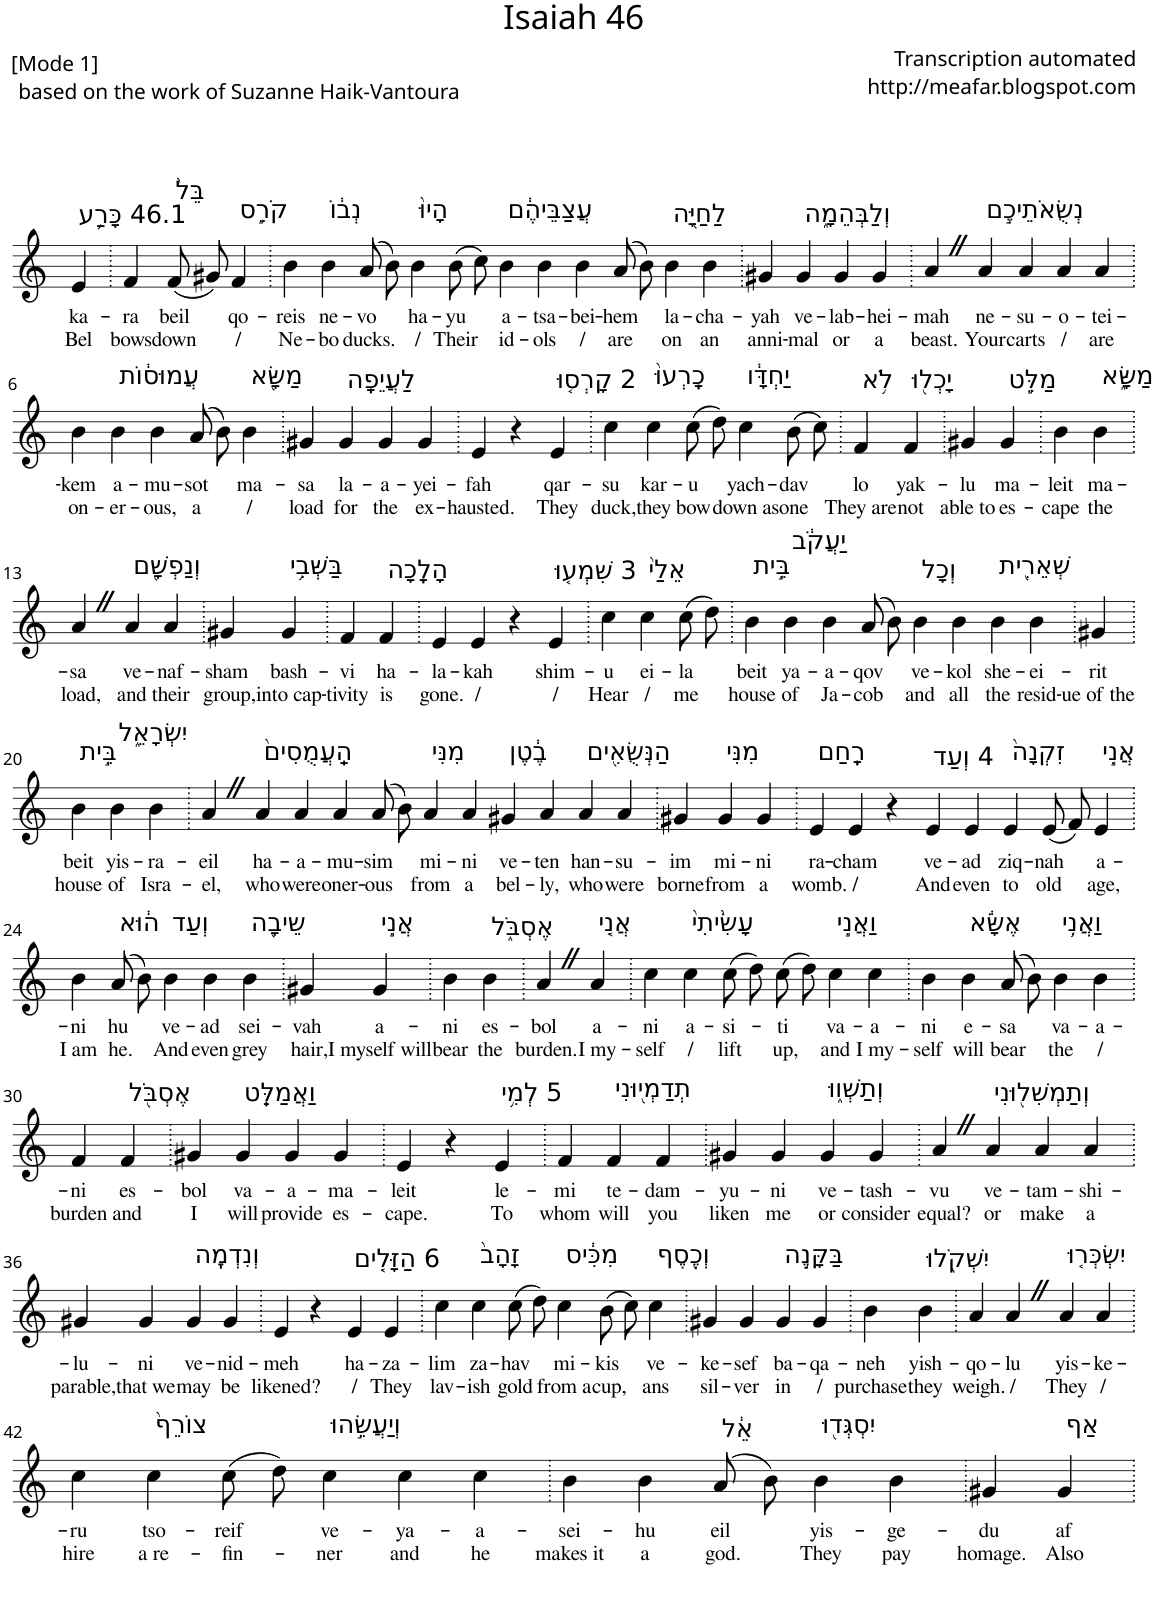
**kern	**text	**text
*part1	*part1	*part1
*staff1	*staff1	*staff1
*I"Piano	*	*
*I'Pno	*	*
*clefG2	*	*
*k[]	*	*
=1	=1	=1
!LO:TX:a:t=46.1 כָּרַ֥ע	!	!
!	!LO:LY:b	!LO:LY:b
4e/	ka-	Bel
=2.	=2.	=2.
!	!LO:LY:b	!LO:LY:b
4f/	-ra	bows
!LO:TX:a:t=בֵּל֙	!	!
!	!LO:LY:b	!LO:LY:b
(8f/	beil	down
8g#X/)	.	.
!LO:TX:a:t=קֹרֵ֣ס	!	!
!	!LO:LY:b	!LO:LY:b
4f/	qo-	/
=3.	=3.	=3.
!	!LO:LY:b	!LO:LY:b
4b\	-reis	Ne-
!LO:TX:a:t=נְב֔וֹ	!	!
!	!LO:LY:b	!LO:LY:b
4b\	ne-	-bo
!	!LO:LY:b	!LO:LY:b
(8a/	-vo	ducks.
8b\)	.	.
!LO:TX:a:t=הָיוּ֙	!	!
!	!LO:LY:b	!LO:LY:b
4b\	ha-	/
!	!LO:LY:b	!LO:LY:b
(8b\	-yu	Their
8cc\)	.	.
!LO:TX:a:t=עֲצַבֵּיהֶ֔ם	!	!
!	!LO:LY:b	!LO:LY:b
4b\	a-	id-
!	!LO:LY:b	!LO:LY:b
4b\	-tsa-	-ols
!	!LO:LY:b	!LO:LY:b
4b\	-bei-	/
!	!LO:LY:b	!LO:LY:b
(8a/	-hem	are
8b\)	.	.
!LO:TX:a:t=לַחַיָּ֖ה	!	!
!	!LO:LY:b	!LO:LY:b
4b\	la-	on
!	!LO:LY:b	!LO:LY:b
4b\	-cha-	an
=4.	=4.	=4.
!	!LO:LY:b	!LO:LY:b
4g#X/	-yah	anni-
!LO:TX:a:t=וְלַבְּהֵמָ֑ה	!	!
!	!LO:LY:b	!LO:LY:b
4g#/	ve-	-mal
!	!LO:LY:b	!LO:LY:b
4g#/	-lab-	or
!	!LO:LY:b	!LO:LY:b
4g#/	-hei-	a
=5.	=5.	=5.
!	!LO:LY:b	!LO:LY:b
4aZ/	-mah	beast.
!LO:TX:a:t=נְשֻׂאֹתֵיכֶ֣ם	!	!
!	!LO:LY:b	!LO:LY:b
4a/	ne-	Your
!	!LO:LY:b	!LO:LY:b
4a/	-su-	carts
!	!LO:LY:b	!LO:LY:b
4a/	-o-	/
!	!LO:LY:b	!LO:LY:b
4a/	-tei-	are
!!LO:LB:g=z
=6.	=6.	=6.
!	!LO:LY:b	!LO:LY:b
4b\	-kem	on-
!LO:TX:a:t=עֲמוּס֔וֹת	!	!
!	!LO:LY:b	!LO:LY:b
4b\	a-	-er-
!	!LO:LY:b	!LO:LY:b
4b\	-mu-	-ous,
!	!LO:LY:b	!LO:LY:b
(8a/	-sot	a
8b\)	.	.
!LO:TX:a:t=מַשָּׂ֖א	!	!
!	!LO:LY:b	!LO:LY:b
4b\	ma-	/
=7.	=7.	=7.
!	!LO:LY:b	!LO:LY:b
4g#X/	-sa	load
!LO:TX:a:t=לַעֲיֵפָֽה	!	!
!	!LO:LY:b	!LO:LY:b
4g#/	la-	for
!	!LO:LY:b	!LO:LY:b
4g#/	-a-	the
!	!LO:LY:b	!LO:LY:b
4g#/	-yei-	ex-
=8.	=8.	=8.
!	!LO:LY:b	!LO:LY:b
4e/	-fah	-hausted.
4r	.	.
!LO:TX:a:t=2 קָרְס֤וּ	!	!
!	!LO:LY:b	!LO:LY:b
4e/	qar-	They
=9.	=9.	=9.
!	!LO:LY:b	!LO:LY:b
4cc\	-su	duck,
!LO:TX:a:t=כָֽרְעוּ֙	!	!
!	!LO:LY:b	!LO:LY:b
4cc\	kar-	they
!	!LO:LY:b	!LO:LY:b
(8cc\	-u	bow
8dd\)	.	.
!LO:TX:a:t=יַחְדָּ֔ו	!	!
!	!LO:LY:b	!LO:LY:b
4cc\	yach-	down as
!	!LO:LY:b	!LO:LY:b
(8b\	-dav	one
8cc\)	.	.
=10.	=10.	=10.
!LO:TX:a:t=לֹ֥א	!	!
!	!LO:LY:b	!LO:LY:b
4f/	lo	They are
!LO:TX:a:t=יָכְל֖וּ	!	!
!	!LO:LY:b	!LO:LY:b
4f/	yak-	not
=11.	=11.	=11.
!	!LO:LY:b	!LO:LY:b
4g#X/	-lu	able to
!LO:TX:a:t=מַלֵּ֣ט	!	!
!	!LO:LY:b	!LO:LY:b
4g#/	ma-	es-
=12.	=12.	=12.
!	!LO:LY:b	!LO:LY:b
4b\	-leit	-cape
!LO:TX:a:t=מַשָּׂ֑א	!	!
!	!LO:LY:b	!LO:LY:b
4b\	ma-	the
!!LO:LB:g=z
=13.	=13.	=13.
!	!LO:LY:b	!LO:LY:b
4aZ/	-sa	load,
!LO:TX:a:t=וְנַפְשָׁ֖ם	!	!
!	!LO:LY:b	!LO:LY:b
4a/	ve-	and
!	!LO:LY:b	!LO:LY:b
4a/	-naf-	their
=14.	=14.	=14.
!	!LO:LY:b	!LO:LY:b
4g#X/	-sham	group,
!LO:TX:a:t=בַּשְּׁבִ֥י	!	!
!	!LO:LY:b	!LO:LY:b
4g#/	bash-	into cap-
=15.	=15.	=15.
!	!LO:LY:b	!LO:LY:b
4f/	-vi	-tivity
!LO:TX:a:t=הָלָֽכָה	!	!
!	!LO:LY:b	!LO:LY:b
4f/	ha-	is
=16.	=16.	=16.
!	!LO:LY:b	!LO:LY:b
4e/	-la-	gone.
!	!LO:LY:b	!LO:LY:b
4e/	-kah	/
4r	.	.
!LO:TX:a:t=3 שִׁמְע֤וּ	!	!
!	!LO:LY:b	!LO:LY:b
4e/	shim-	/
=17.	=17.	=17.
!	!LO:LY:b	!LO:LY:b
4cc\	-u	Hear
!LO:TX:a:t=אֵלַי֙	!	!
!	!LO:LY:b	!LO:LY:b
4cc\	ei-	/
!	!LO:LY:b	!LO:LY:b
(8cc\	-la	me
8dd\)	.	.
=18.	=18.	=18.
!LO:TX:a:t=בֵּ֣ית	!	!
!	!LO:LY:b	!LO:LY:b
4b\	beit	house
!LO:TX:a:t=יַעֲקֹ֔ב	!	!
!	!LO:LY:b	!LO:LY:b
4b\	ya-	of
!	!LO:LY:b	!LO:LY:b
4b\	-a-	Ja-
!	!LO:LY:b	!LO:LY:b
(8a/	-qov	-cob
8b\)	.	.
!LO:TX:a:t=וְכָל	!	!
!	!LO:LY:b	!LO:LY:b
4b\	ve-	and
!	!LO:LY:b	!LO:LY:b
4b\	-kol	all
!LO:TX:a:t=שְׁאֵרִ֖ית	!	!
!	!LO:LY:b	!LO:LY:b
4b\	she-	the
!	!LO:LY:b	!LO:LY:b
4b\	-ei-	resid-
=19.	=19.	=19.
!	!LO:LY:b	!LO:LY:b
4g#X/	-rit	-ue of the
!!LO:LB:g=z
=20.	=20.	=20.
!LO:TX:a:t=בֵּ֣ית	!	!
!	!LO:LY:b	!LO:LY:b
4b\	beit	house
!LO:TX:a:t=יִשְׂרָאֵ֑ל	!	!
!	!LO:LY:b	!LO:LY:b
4b\	yis-	of
!	!LO:LY:b	!LO:LY:b
4b\	-ra-	Isra-
=21.	=21.	=21.
!	!LO:LY:b	!LO:LY:b
4aZ/	-eil	-el,
!LO:TX:a:t=הַֽעֲמֻסִים֙	!	!
!	!LO:LY:b	!LO:LY:b
4a/	ha-	who
!	!LO:LY:b	!LO:LY:b
4a/	-a-	were
!	!LO:LY:b	!LO:LY:b
4a/	-mu-	oner-
!	!LO:LY:b	!LO:LY:b
(8a/	-sim	-ous
8b\)	.	.
!LO:TX:a:t=מִנִּי	!	!
!	!LO:LY:b	!LO:LY:b
4a/	mi-	from
!	!LO:LY:b	!LO:LY:b
4a/	-ni	a
!LO:TX:a:t=בֶ֔טֶן	!	!
!	!LO:LY:b	!LO:LY:b
4g#X/	ve-	bel-
!	!LO:LY:b	!LO:LY:b
4a/	-ten	-ly,
!LO:TX:a:t=הַנְּשֻׂאִ֖ים	!	!
!	!LO:LY:b	!LO:LY:b
4a/	han-	who
!	!LO:LY:b	!LO:LY:b
4a/	-su-	were
=22.	=22.	=22.
!	!LO:LY:b	!LO:LY:b
4g#X/	-im	borne
!LO:TX:a:t=מִנִּי	!	!
!	!LO:LY:b	!LO:LY:b
4g#/	mi-	from
!	!LO:LY:b	!LO:LY:b
4g#/	-ni	a
=23.	=23.	=23.
!LO:TX:a:t=רָֽחַם	!	!
!	!LO:LY:b	!LO:LY:b
4e/	ra-	womb.
!	!LO:LY:b	!LO:LY:b
4e/	-cham	/
4r	.	.
!LO:TX:a:t=4 וְעַד	!	!
!	!LO:LY:b	!LO:LY:b
4e/	ve-	And
!	!LO:LY:b	!LO:LY:b
4e/	-ad	even
!LO:TX:a:t=זִקְנָה֙	!	!
!	!LO:LY:b	!LO:LY:b
4e/	ziq-	to
!	!LO:LY:b	!LO:LY:b
(8e/	-nah	old
8f/)	.	.
!LO:TX:a:t=אֲנִ֣י	!	!
!	!LO:LY:b	!LO:LY:b
4e/	a-	age,
!!LO:LB:g=z
=24.	=24.	=24.
!	!LO:LY:b	!LO:LY:b
4b\	-ni	I am
!LO:TX:a:t=ה֔וּא	!	!
!	!LO:LY:b	!LO:LY:b
(8a/	hu	he.
8b\)	.	.
!LO:TX:a:t=וְעַד	!	!
!	!LO:LY:b	!LO:LY:b
4b\	ve-	And
!	!LO:LY:b	!LO:LY:b
4b\	-ad	even
!LO:TX:a:t=שֵיבָ֖ה	!	!
!	!LO:LY:b	!LO:LY:b
4b\	sei-	grey
=25.	=25.	=25.
!	!LO:LY:b	!LO:LY:b
4g#X/	-vah	hair,
!LO:TX:a:t=אֲנִ֣י	!	!
!	!LO:LY:b	!LO:LY:b
4g#/	a-	I myself will
=26.	=26.	=26.
!	!LO:LY:b	!LO:LY:b
4b\	-ni	bear
!LO:TX:a:t=אֶסְבֹּ֑ל	!	!
!	!LO:LY:b	!LO:LY:b
4b\	es-	the
=27.	=27.	=27.
!	!LO:LY:b	!LO:LY:b
4aZ/	-bol	burden.
!LO:TX:a:t=אֲנִ֤י	!	!
!	!LO:LY:b	!LO:LY:b
4a/	a-	I my-
=28.	=28.	=28.
!	!LO:LY:b	!LO:LY:b
4cc\	-ni	-self
!LO:TX:a:t=עָשִׂ֙יתִי֙	!	!
!	!LO:LY:b	!LO:LY:b
4cc\	a-	/
!	!LO:LY:b	!LO:LY:b
(8cc\	-si-	lift
8dd\)	.	.
!	!LO:LY:b	!LO:LY:b
(8cc\	-ti	up,
8dd\)	.	.
!LO:TX:a:t=וַאֲנִ֣י	!	!
!	!LO:LY:b	!LO:LY:b
4cc\	va-	and
!	!LO:LY:b	!LO:LY:b
4cc\	-a-	I my-
=29.	=29.	=29.
!	!LO:LY:b	!LO:LY:b
4b\	-ni	-self
!LO:TX:a:t=אֶשָּׂ֔א	!	!
!	!LO:LY:b	!LO:LY:b
4b\	e-	will
!	!LO:LY:b	!LO:LY:b
(8a/	-sa	bear
8b\)	.	.
!LO:TX:a:t=וַאֲנִ֥י	!	!
!	!LO:LY:b	!LO:LY:b
4b\	va-	the
!	!LO:LY:b	!LO:LY:b
4b\	-a-	/
!!LO:LB:g=z
=30.	=30.	=30.
!	!LO:LY:b	!LO:LY:b
4f/	-ni	burden
!LO:TX:a:t=אֶסְבֹּ֖ל	!	!
!	!LO:LY:b	!LO:LY:b
4f/	es-	and
=31.	=31.	=31.
!	!LO:LY:b	!LO:LY:b
4g#X/	-bol	I
!LO:TX:a:t=וַאֲמַלֵּֽט	!	!
!	!LO:LY:b	!LO:LY:b
4g#/	va-	will
!	!LO:LY:b	!LO:LY:b
4g#/	-a-	provide
!	!LO:LY:b	!LO:LY:b
4g#/	-ma-	es-
=32.	=32.	=32.
!	!LO:LY:b	!LO:LY:b
4e/	-leit	-cape.
4r	.	.
!LO:TX:a:t=5 לְמִ֥י	!	!
!	!LO:LY:b	!LO:LY:b
4e/	le-	To
=33.	=33.	=33.
!	!LO:LY:b	!LO:LY:b
4f/	-mi	whom
!LO:TX:a:t=תְדַמְי֖וּנִי	!	!
!	!LO:LY:b	!LO:LY:b
4f/	te-	will
!	!LO:LY:b	!LO:LY:b
4f/	-dam-	you
=34.	=34.	=34.
!	!LO:LY:b	!LO:LY:b
4g#X/	-yu-	liken
!	!LO:LY:b	!LO:LY:b
4g#/	-ni	me
!LO:TX:a:t=וְתַשְׁו֑וּ	!	!
!	!LO:LY:b	!LO:LY:b
4g#/	ve-	or
!	!LO:LY:b	!LO:LY:b
4g#/	-tash-	consider
=35.	=35.	=35.
!	!LO:LY:b	!LO:LY:b
4aZ/	-vu	equal?
!LO:TX:a:t=וְתַמְשִׁל֖וּנִי	!	!
!	!LO:LY:b	!LO:LY:b
4a/	ve-	or
!	!LO:LY:b	!LO:LY:b
4a/	-tam-	make
!	!LO:LY:b	!LO:LY:b
4a/	-shi-	a
!!LO:LB:g=z
=36.	=36.	=36.
!	!LO:LY:b	!LO:LY:b
4g#X/	-lu-	parable,
!	!LO:LY:b	!LO:LY:b
4g#/	-ni	that we
!LO:TX:a:t=וְנִדְמֶֽה	!	!
!	!LO:LY:b	!LO:LY:b
4g#/	ve-	may
!	!LO:LY:b	!LO:LY:b
4g#/	-nid-	be
=37.	=37.	=37.
!	!LO:LY:b	!LO:LY:b
4e/	-meh	likened?
4r	.	.
!LO:TX:a:t=6 הַזָּלִ֤ים	!	!
!	!LO:LY:b	!LO:LY:b
4e/	ha-	/
!	!LO:LY:b	!LO:LY:b
4e/	-za-	They
=38.	=38.	=38.
!	!LO:LY:b	!LO:LY:b
4cc\	-lim	lav-
!LO:TX:a:t=זָהָב֙	!	!
!	!LO:LY:b	!LO:LY:b
4cc\	za-	-ish
!	!LO:LY:b	!LO:LY:b
(8cc\	-hav	gold
8dd\)	.	.
!LO:TX:a:t=מִכִּ֔יס	!	!
!	!LO:LY:b	!LO:LY:b
4cc\	mi-	from a
!	!LO:LY:b	!LO:LY:b
(8b\	-kis	cup,
8cc\)	.	.
!LO:TX:a:t=וְכֶ֖סֶף	!	!
!	!LO:LY:b	!LO:LY:b
4cc\	ve-	ans
=39.	=39.	=39.
!	!LO:LY:b	!LO:LY:b
4g#X/	-ke-	sil-
!	!LO:LY:b	!LO:LY:b
4g#/	-sef	-ver
!LO:TX:a:t=בַּקָּנֶ֣ה	!	!
!	!LO:LY:b	!LO:LY:b
4g#/	ba-	in
!	!LO:LY:b	!LO:LY:b
4g#/	-qa-	/
=40.	=40.	=40.
!	!LO:LY:b	!LO:LY:b
4b\	-neh	purchase
!LO:TX:a:t=יִשְׁקֹ֑לוּ	!	!
!	!LO:LY:b	!LO:LY:b
4b\	yish-	they
=41.	=41.	=41.
!	!LO:LY:b	!LO:LY:b
4a/	-qo-	weigh.
!	!LO:LY:b	!LO:LY:b
4aZ/	-lu	/
!LO:TX:a:t=יִשְׂכְּר֤וּ	!	!
!	!LO:LY:b	!LO:LY:b
4a/	yis-	They
!	!LO:LY:b	!LO:LY:b
4a/	-ke-	/
!!LO:LB:g=z
=42.	=42.	=42.
!	!LO:LY:b	!LO:LY:b
4cc\	-ru	hire
!LO:TX:a:t=צוֹרֵף֙	!	!
!	!LO:LY:b	!LO:LY:b
4cc\	tso-	a re-
!	!LO:LY:b	!LO:LY:b
(8cc\	-reif	-fin-
8dd\)	.	.
!LO:TX:a:t=וְיַעֲשֵׂ֣הוּ	!	!
!	!LO:LY:b	!LO:LY:b
4cc\	ve-	-ner
!	!LO:LY:b	!LO:LY:b
4cc\	-ya-	and
!	!LO:LY:b	!LO:LY:b
4cc\	-a-	he
=43.	=43.	=43.
!	!LO:LY:b	!LO:LY:b
4b\	-sei-	makes it
!	!LO:LY:b	!LO:LY:b
4b\	-hu	a
!LO:TX:a:t=אֵ֔ל	!	!
!	!LO:LY:b	!LO:LY:b
(8a/	eil	god.
8b\)	.	.
!LO:TX:a:t=יִסְגְּד֖וּ	!	!
!	!LO:LY:b	!LO:LY:b
4b\	yis-	They
!	!LO:LY:b	!LO:LY:b
4b\	-ge-	pay
=44.	=44.	=44.
!	!LO:LY:b	!LO:LY:b
4g#X/	-du	homage.
!LO:TX:a:t=אַף	!	!
!	!LO:LY:b	!LO:LY:b
4g#/	af	Also
=.	=.	=.
*-	*-	*-
